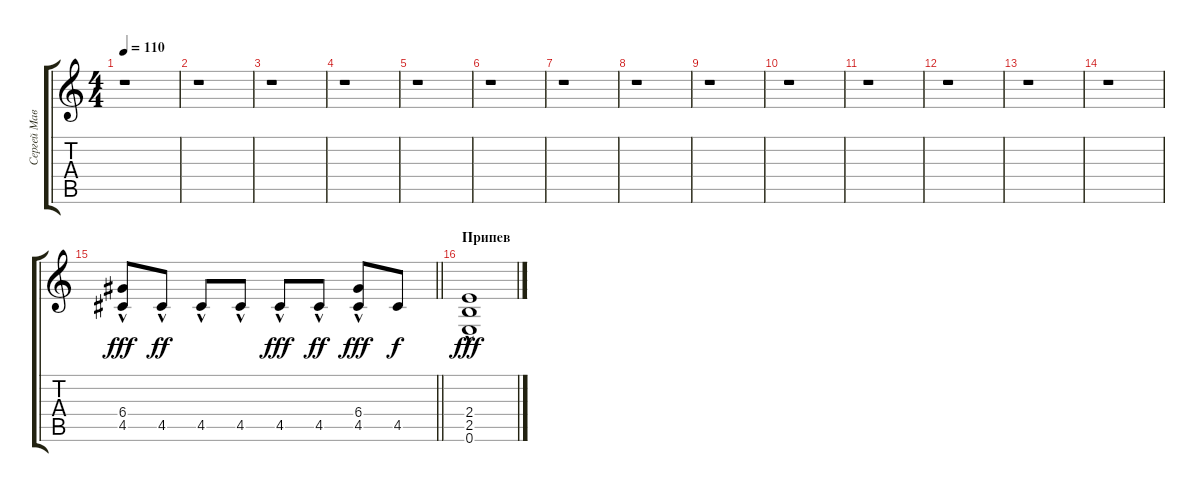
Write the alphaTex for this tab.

\track ("Сергей Маврин" "Сергей Мав") {instrument distortionguitar}
\staff {score tabs}
\tuning (E4 B3 G3 D3 A2 E2) {hide}
\ts (4 4)
\tempo 110
\clef g2
\ks c
r.1{dy f} |
r.1 |
r.1 |
r.1 |
r.1 |
r.1 |
r.1 |
r.1 |
r.1 |
r.1 |
r.1 |
r.1 |
r.1 |
r.1 |
\barLineRight lightlight
(6.4{hac} 4.5{hac}).8{dy fff} 4.5{hac}.8{dy ff} 4.5{hac}.8 4.5{hac}.8 4.5{hac}.8{dy fff} 4.5{hac}.8{dy ff} (6.4{hac} 4.5{hac}).8{dy fff} 4.5.8{dy f} |
\section ("" "Припев")
(2.4{hac} 2.5{hac} 0.6{hac}).1{dy fff}
